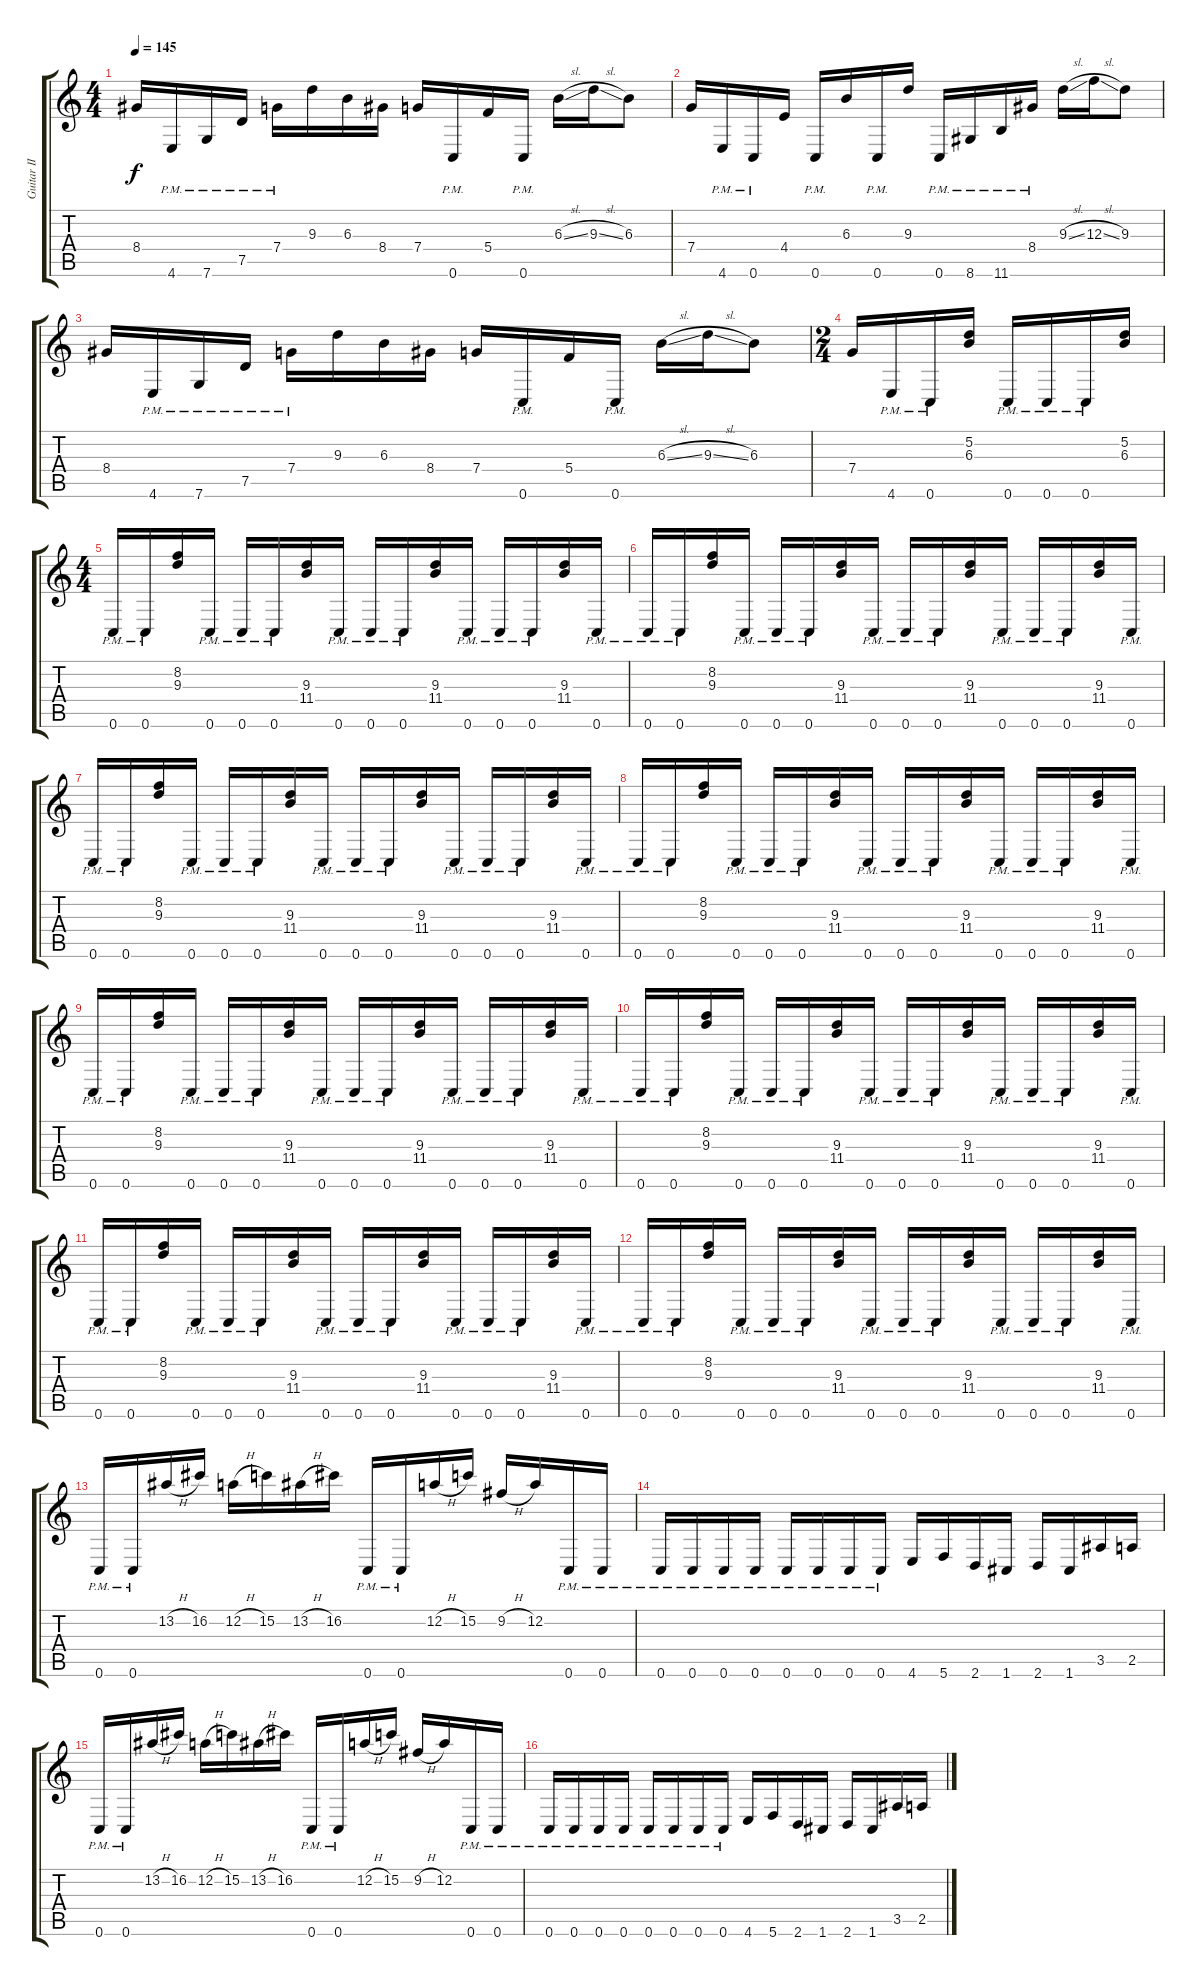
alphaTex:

\track ("Guitar II" "Guitar II") {instrument distortionguitar}
\staff {score tabs}
\tuning (D4 A3 F3 C3 G2 C2) {hide}
\ts (4 4)
\tempo 145
\clef g2
\ks c
8.4.16{dy f} 4.6{pm}.16 7.6{pm}.16 7.5{pm}.16 7.4{pm}.16 9.3.16 6.3.16 8.4.16 7.4.16 0.6{pm}.16 5.4.16 0.6{pm}.16 6.3{sl}.16 9.3{sl}.16 6.3.8 |
7.4.16 4.6{pm}.16 0.6{pm}.16 4.4.16 0.6{pm}.16 6.3.16 0.6{pm}.16 9.3.16 0.6{pm}.16 8.6{pm}.16 11.6{pm}.16 8.4{pm}.16 9.3{sl}.16 12.3{sl}.16 9.3.8 |
8.4.16 4.6{pm}.16 7.6{pm}.16 7.5{pm}.16 7.4{pm}.16 9.3.16 6.3.16 8.4.16 7.4.16 0.6{pm}.16 5.4.16 0.6{pm}.16 6.3{sl}.16 9.3{sl}.16 6.3.8 |
\ts (2 4)
7.4.16 4.6{pm}.16 0.6{pm}.16 (5.2 6.3).16 0.6{pm}.16 0.6{pm}.16 0.6{pm}.16 (5.2 6.3).16 |
\ts (4 4)
0.6{pm}.16 0.6{pm}.16 (8.2 9.3).16 0.6{pm}.16 0.6{pm}.16 0.6{pm}.16 (9.3 11.4).16 0.6{pm}.16 0.6{pm}.16 0.6{pm}.16 (9.3 11.4).16 0.6{pm}.16 0.6{pm}.16 0.6{pm}.16 (9.3 11.4).16 0.6{pm}.16 |
0.6{pm}.16 0.6{pm}.16 (8.2 9.3).16 0.6{pm}.16 0.6{pm}.16 0.6{pm}.16 (9.3 11.4).16 0.6{pm}.16 0.6{pm}.16 0.6{pm}.16 (9.3 11.4).16 0.6{pm}.16 0.6{pm}.16 0.6{pm}.16 (9.3 11.4).16 0.6{pm}.16 |
0.6{pm}.16 0.6{pm}.16 (8.2 9.3).16 0.6{pm}.16 0.6{pm}.16 0.6{pm}.16 (9.3 11.4).16 0.6{pm}.16 0.6{pm}.16 0.6{pm}.16 (9.3 11.4).16 0.6{pm}.16 0.6{pm}.16 0.6{pm}.16 (9.3 11.4).16 0.6{pm}.16 |
0.6{pm}.16 0.6{pm}.16 (8.2 9.3).16 0.6{pm}.16 0.6{pm}.16 0.6{pm}.16 (9.3 11.4).16 0.6{pm}.16 0.6{pm}.16 0.6{pm}.16 (9.3 11.4).16 0.6{pm}.16 0.6{pm}.16 0.6{pm}.16 (9.3 11.4).16 0.6{pm}.16 |
0.6{pm}.16 0.6{pm}.16 (8.2 9.3).16 0.6{pm}.16 0.6{pm}.16 0.6{pm}.16 (9.3 11.4).16 0.6{pm}.16 0.6{pm}.16 0.6{pm}.16 (9.3 11.4).16 0.6{pm}.16 0.6{pm}.16 0.6{pm}.16 (9.3 11.4).16 0.6{pm}.16 |
0.6{pm}.16 0.6{pm}.16 (8.2 9.3).16 0.6{pm}.16 0.6{pm}.16 0.6{pm}.16 (9.3 11.4).16 0.6{pm}.16 0.6{pm}.16 0.6{pm}.16 (9.3 11.4).16 0.6{pm}.16 0.6{pm}.16 0.6{pm}.16 (9.3 11.4).16 0.6{pm}.16 |
0.6{pm}.16 0.6{pm}.16 (8.2 9.3).16 0.6{pm}.16 0.6{pm}.16 0.6{pm}.16 (9.3 11.4).16 0.6{pm}.16 0.6{pm}.16 0.6{pm}.16 (9.3 11.4).16 0.6{pm}.16 0.6{pm}.16 0.6{pm}.16 (9.3 11.4).16 0.6{pm}.16 |
0.6{pm}.16 0.6{pm}.16 (8.2 9.3).16 0.6{pm}.16 0.6{pm}.16 0.6{pm}.16 (9.3 11.4).16 0.6{pm}.16 0.6{pm}.16 0.6{pm}.16 (9.3 11.4).16 0.6{pm}.16 0.6{pm}.16 0.6{pm}.16 (9.3 11.4).16 0.6{pm}.16 |
0.6{pm}.16 0.6{pm}.16 13.2{h}.16 16.2.16 12.2{h}.16 15.2.16 13.2{h}.16 16.2.16 0.6{pm}.16 0.6{pm}.16 12.2{h}.16 15.2.16 9.2{h}.16 12.2.16 0.6{pm}.16 0.6{pm}.16 |
0.6{pm}.16 0.6{pm}.16 0.6{pm}.16 0.6{pm}.16 0.6{pm}.16 0.6{pm}.16 0.6{pm}.16 0.6{pm}.16 4.6.16 5.6.16 2.6.16 1.6.16 2.6.16 1.6.16 3.5.16 2.5.16 |
0.6{pm}.16 0.6{pm}.16 13.2{h}.16 16.2.16 12.2{h}.16 15.2.16 13.2{h}.16 16.2.16 0.6{pm}.16 0.6{pm}.16 12.2{h}.16 15.2.16 9.2{h}.16 12.2.16 0.6{pm}.16 0.6{pm}.16 |
0.6{pm}.16 0.6{pm}.16 0.6{pm}.16 0.6{pm}.16 0.6{pm}.16 0.6{pm}.16 0.6{pm}.16 0.6{pm}.16 4.6.16 5.6.16 2.6.16 1.6.16 2.6.16 1.6.16 3.5.16 2.5.16
